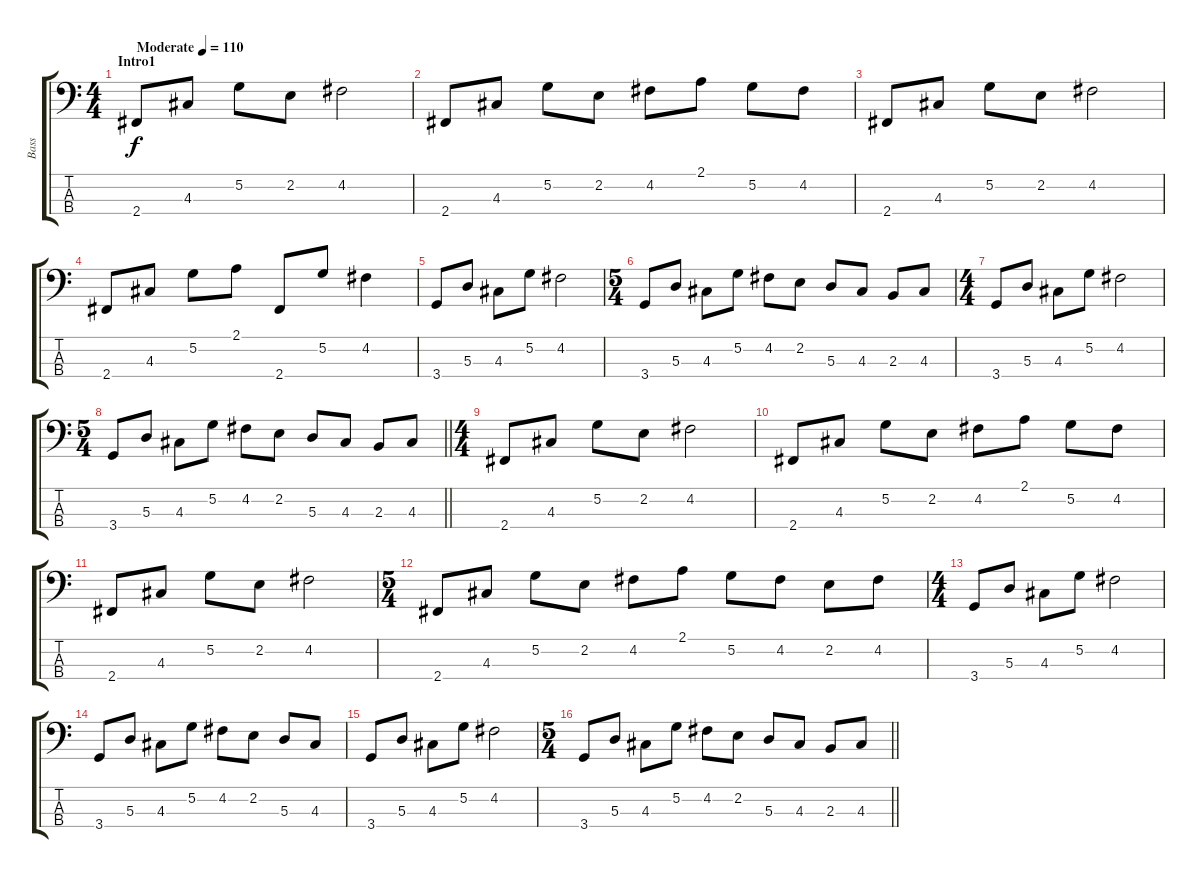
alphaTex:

\track ("Bass" "Bass") {instrument electricbassfinger}
\staff {score tabs}
\tuning (G2 D2 A1 E1) {hide}
\ts (4 4)
\section ("" "Intro1")
\tempo (110 "Moderate")
\clef f4
\ks c
2.4.8{dy f instrument electricbassfinger} 4.3.8 5.2.8 2.2.8 4.2.2 |
2.4.8 4.3.8 5.2.8 2.2.8 4.2.8 2.1.8 5.2.8 4.2.8 |
2.4.8 4.3.8 5.2.8 2.2.8 4.2.2 |
2.4.8 4.3.8 5.2.8 2.1.8 2.4.8 5.2.8 4.2.4 |
3.4.8 5.3.8 4.3.8 5.2.8 4.2.2 |
\ts (5 4)
3.4.8 5.3.8 4.3.8 5.2.8 4.2.8 2.2.8 5.3.8 4.3.8 2.3.8 4.3.8 |
\ts (4 4)
3.4.8 5.3.8 4.3.8 5.2.8 4.2.2 |
\ts (5 4)
\barLineRight lightlight
3.4.8 5.3.8 4.3.8 5.2.8 4.2.8 2.2.8 5.3.8 4.3.8 2.3.8 4.3.8 |
\ts (4 4)
2.4.8 4.3.8 5.2.8 2.2.8 4.2.2 |
2.4.8 4.3.8 5.2.8 2.2.8 4.2.8 2.1.8 5.2.8 4.2.8 |
2.4.8 4.3.8 5.2.8 2.2.8 4.2.2 |
\ts (5 4)
2.4.8 4.3.8 5.2.8 2.2.8 4.2.8 2.1.8 5.2.8 4.2.8 2.2.8 4.2.8 |
\ts (4 4)
3.4.8 5.3.8 4.3.8 5.2.8 4.2.2 |
3.4.8 5.3.8 4.3.8 5.2.8 4.2.8 2.2.8 5.3.8 4.3.8 |
3.4.8 5.3.8 4.3.8 5.2.8 4.2.2 |
\ts (5 4)
\barLineRight lightlight
3.4.8 5.3.8 4.3.8 5.2.8 4.2.8 2.2.8 5.3.8 4.3.8 2.3.8 4.3.8
